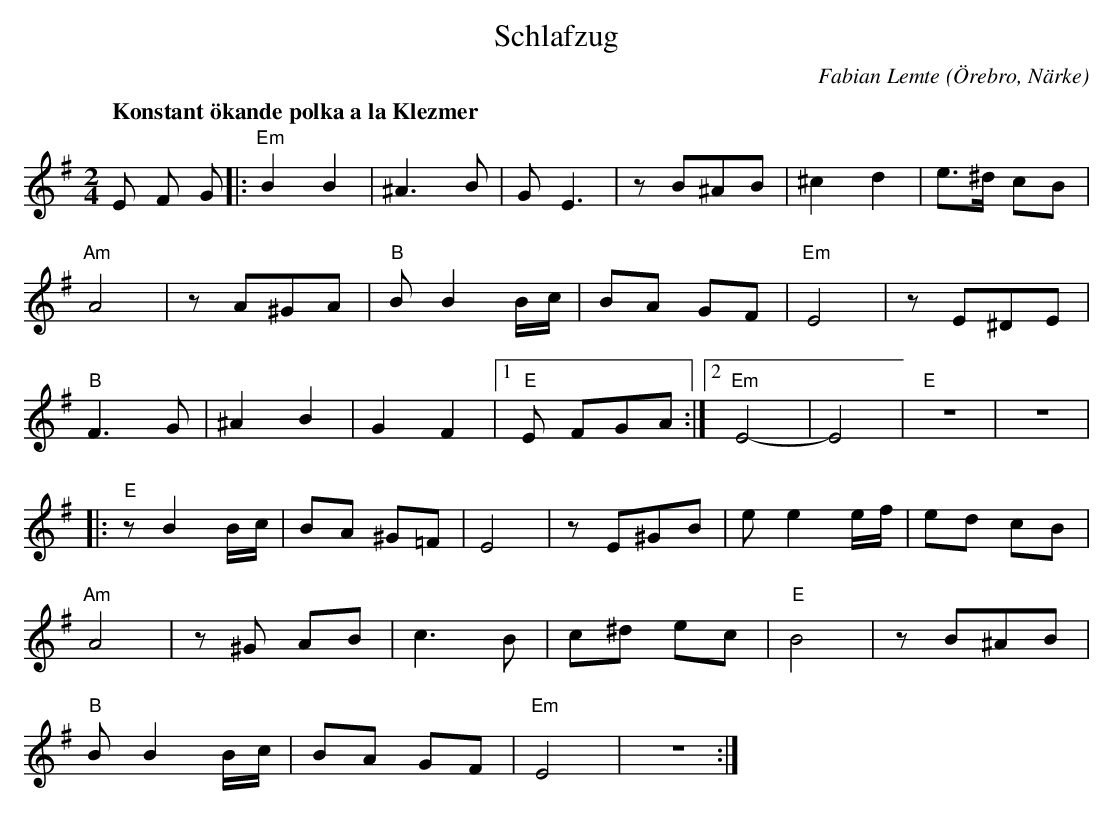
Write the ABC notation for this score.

X:1
T:Schlafzug
O:Örebro, Närke
C:Fabian Lemte
Q:"Konstant ökande polka a la Klezmer"
M:2/4
L:1/8
K:Em
E F G |:"Em" B2 B2 | ^A3B | GE3 | zB^AB | ^c2 d2 | e>^d cB |
"Am" A4 | zA^GA |"B" B B2 B/2c/2 | BA GF |"Em" E4 | zE^DE |
"B" F3G | ^A2 B2 | G2 F2 |1"E" E FGA :|2"Em" E4- | E4 |"E" z4 | z4 |
|:"E" zB2 B/2c/2 | BA ^G=F | E4 | zE^GB | e e2 e/2f/2| ed cB |
"Am" A4 | z^G AB | c3B | c^d ec |"E" B4 | zB^AB |
"B" B B2 B/2c/2 | BA GF |"Em" E4 | z4 :|
